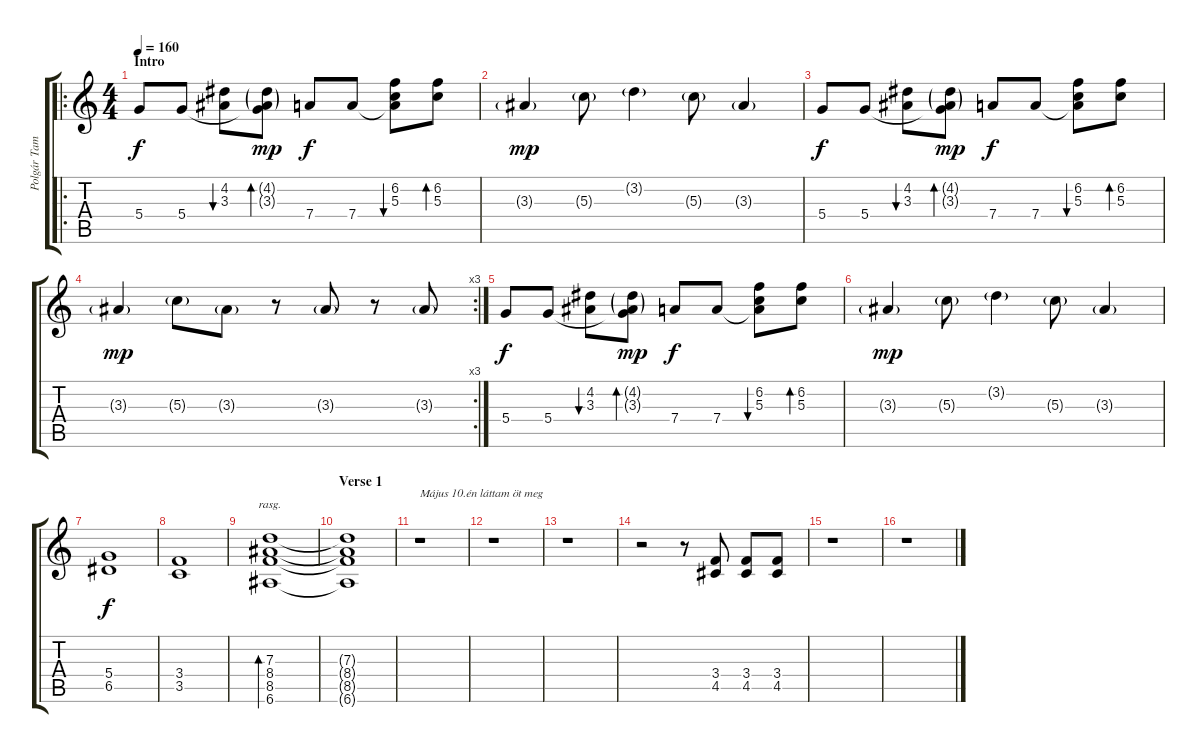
\track ("Polgár Tamás" "Polgár Tam") {instrument electricguitarclean}
\staff {score tabs}
\tuning (E4 B3 G3 D3 A2 E2) {hide}
\ro
\ts (4 4)
\section ("" "Intro")
\tempo 160
\clef g2
\ks c
5.4.8{dy f instrument electricguitarclean} 5.4.8 (4.2 3.3).8{bu 60} (4.2{g} 3.3{g} 5.4{t}).8{bd 60 dy mp} 7.4.8{dy f} 7.4.8 (6.2 5.3 7.4{t}).8{bu 60} (6.2 5.3).8{bd 60} |
3.3{g}.4{dy mp} 5.3{g}.8 3.2{g}.4 5.3{g}.8 3.3{g}.4 |
5.4.8{dy f} 5.4.8 (4.2 3.3).8{bu 60} (4.2{g} 3.3{g} 5.4{t}).8{bd 60 dy mp} 7.4.8{dy f} 7.4.8 (6.2 5.3 7.4{t}).8{bu 60} (6.2 5.3).8{bd 60} |
\rc 3
3.3{g}.4{dy mp} 5.3{g}.8 3.3{g}.8 r.8 3.3{g}.8 r.8 3.3{g}.8 |
5.4.8{dy f} 5.4.8 (4.2 3.3).8{bu 60} (4.2{g} 3.3{g} 5.4{t}).8{bd 60 dy mp} 7.4.8{dy f} 7.4.8 (6.2 5.3 7.4{t}).8{bu 60} (6.2 5.3).8{bd 60} |
3.3{g}.4{dy mp} 5.3{g}.8 3.2{g}.4 5.3{g}.8 3.3{g}.4 |
(5.4 6.5).1{dy f} |
(3.4 3.5).1 |
(7.3 8.4 8.5 6.6).1{bd 240 rasg ii} |
\section ("" "Verse 1")
(7.3{t} 8.4{t} 8.5{t} 6.6{t}).1 |
r.1{txt "Május 10.én láttam öt meg"} |
r.1 |
r.1 |
r.2 r.8 (3.4 4.5).8 (3.4 4.5).8 (3.4 4.5).8 |
r.1 |
r.1
